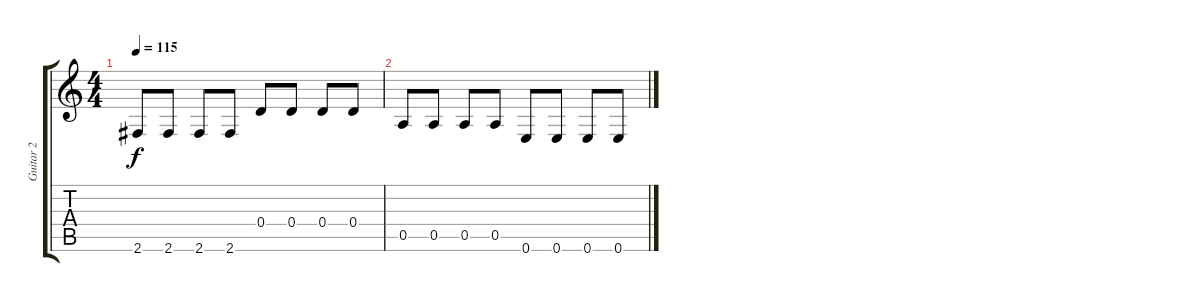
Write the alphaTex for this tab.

\track ("Guitar 2" "Guitar 2") {instrument distortionguitar}
\staff {score tabs}
\tuning (E4 B3 G3 D3 A2 E2) {hide}
\ts (4 4)
\tempo 115
\clef g2
\ks c
2.6.8{dy f volume 0} 2.6.8 2.6.8 2.6.8 0.4.8 0.4.8 0.4.8 0.4.8 |
0.5.8 0.5.8 0.5.8 0.5.8 0.6.8 0.6.8 0.6.8 0.6.8
